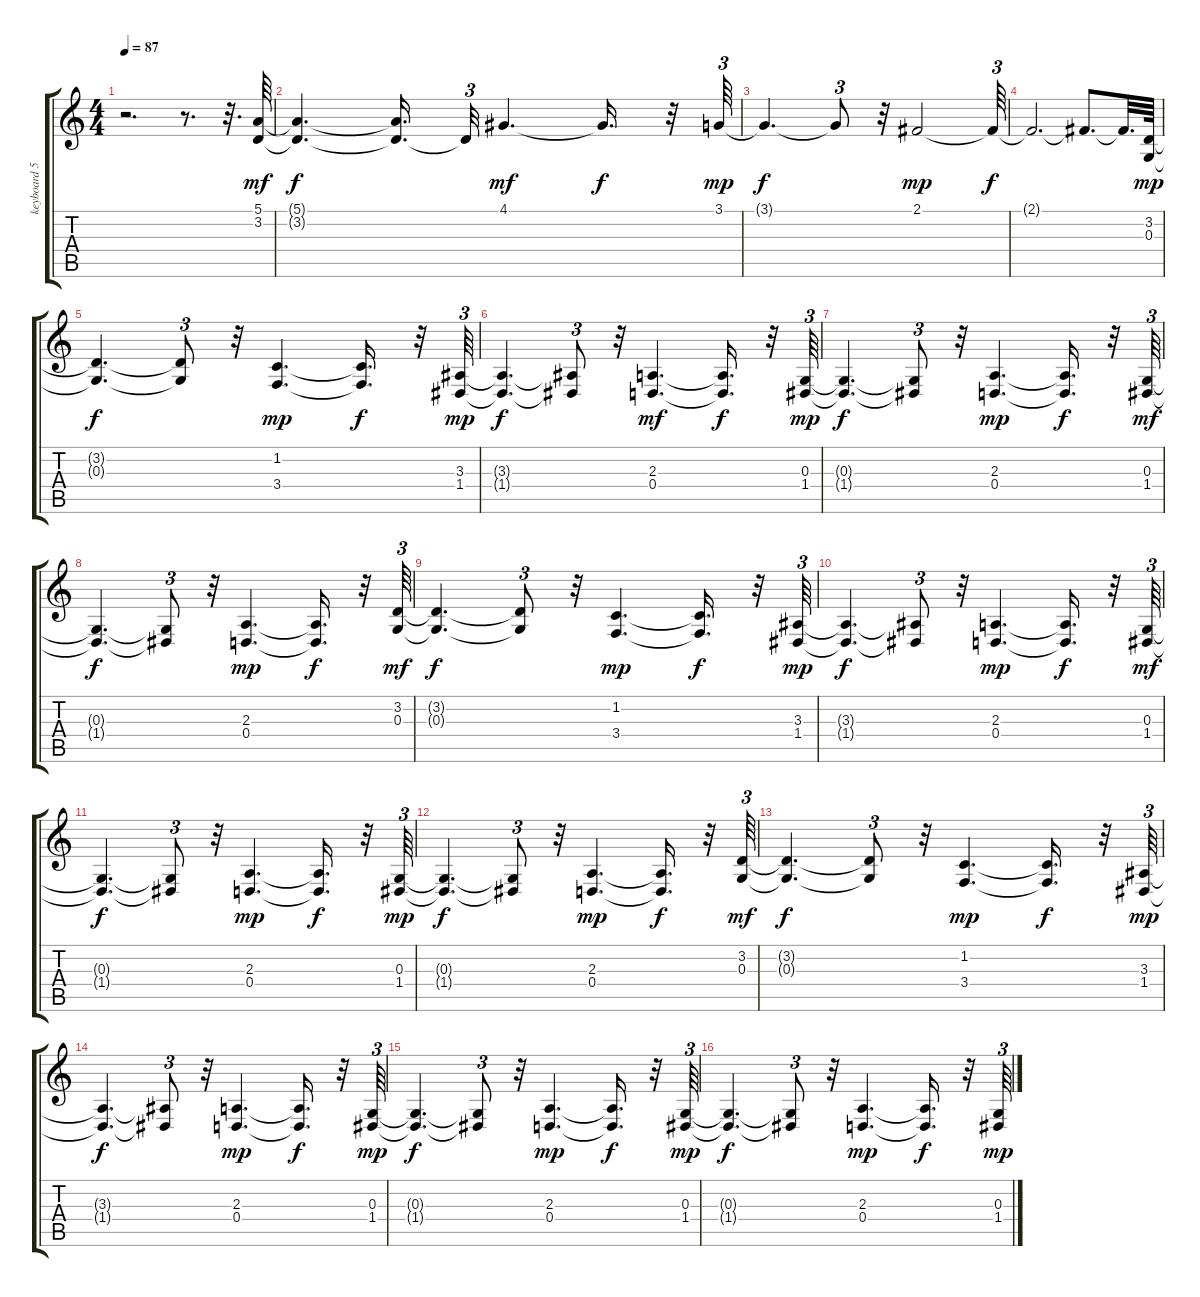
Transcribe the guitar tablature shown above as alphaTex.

\track ("keyboard 5" "keyboard 5") {instrument stringensemble1}
\staff {score tabs}
\tuning (E4 B3 G3 D3 A2 E2) {hide}
\ts (4 4)
\tempo 87
\clef g2
\ks c
r.2{d dy mf} r.8{d} r.32{d} (5.1 3.2).64 |
(5.1{t} 3.2{t}).4{d dy f} (5.1{t} 3.2{t}).16{d} 3.2{t}.32{tu (3 2)} 4.1.4{d dy mf} 4.1{t}.16{d dy f} r.32 3.1.64{tu (3 2) dy mp} |
3.1{t}.4{d dy f} 3.1{t}.8{tu (3 2)} r.32 2.1.2{dy mp} 2.1{t}.64{tu (3 2) dy f} |
2.1{t}.2{d} 2.1{t}.8{d} 2.1{t}.32{d} (3.2 0.3).64{dy mp} |
(3.2{t} 0.3{t}).4{d dy f} (3.2{t} 0.3{t}).8{tu (3 2)} r.32 (1.2 3.4).4{d dy mp} (1.2{t} 3.4{t}).16{d dy f} r.32 (3.3 1.4).64{tu (3 2) dy mp} |
(3.3{t} 1.4{t}).4{d dy f} (3.3{t} 1.4{t}).8{tu (3 2)} r.32 (2.3 0.4).4{d dy mf} (2.3{t} 0.4{t}).16{d dy f} r.32 (0.3 1.4).64{tu (3 2) dy mp} |
(0.3{t} 1.4{t}).4{d dy f} (0.3{t} 1.4{t}).8{tu (3 2)} r.32 (2.3 0.4).4{d dy mp} (2.3{t} 0.4{t}).16{d dy f} r.32 (0.3 1.4).64{tu (3 2) dy mf} |
(0.3{t} 1.4{t}).4{d dy f} (0.3{t} 1.4{t}).8{tu (3 2)} r.32 (2.3 0.4).4{d dy mp} (2.3{t} 0.4{t}).16{d dy f} r.32 (3.2 0.3).64{tu (3 2) dy mf} |
(3.2{t} 0.3{t}).4{d dy f} (3.2{t} 0.3{t}).8{tu (3 2)} r.32 (1.2 3.4).4{d dy mp} (1.2{t} 3.4{t}).16{d dy f} r.32 (3.3 1.4).64{tu (3 2) dy mp} |
(3.3{t} 1.4{t}).4{d dy f} (3.3{t} 1.4{t}).8{tu (3 2)} r.32 (2.3 0.4).4{d dy mp} (2.3{t} 0.4{t}).16{d dy f} r.32 (0.3 1.4).64{tu (3 2) dy mf} |
(0.3{t} 1.4{t}).4{d dy f} (0.3{t} 1.4{t}).8{tu (3 2)} r.32 (2.3 0.4).4{d dy mp} (2.3{t} 0.4{t}).16{d dy f} r.32 (0.3 1.4).64{tu (3 2) dy mp} |
(0.3{t} 1.4{t}).4{d dy f} (0.3{t} 1.4{t}).8{tu (3 2)} r.32 (2.3 0.4).4{d dy mp} (2.3{t} 0.4{t}).16{d dy f} r.32 (3.2 0.3).64{tu (3 2) dy mf} |
(3.2{t} 0.3{t}).4{d dy f} (3.2{t} 0.3{t}).8{tu (3 2)} r.32 (1.2 3.4).4{d dy mp} (1.2{t} 3.4{t}).16{d dy f} r.32 (3.3 1.4).64{tu (3 2) dy mp} |
(3.3{t} 1.4{t}).4{d dy f} (3.3{t} 1.4{t}).8{tu (3 2)} r.32 (2.3 0.4).4{d dy mp} (2.3{t} 0.4{t}).16{d dy f} r.32 (0.3 1.4).64{tu (3 2) dy mp} |
(0.3{t} 1.4{t}).4{d dy f} (0.3{t} 1.4{t}).8{tu (3 2)} r.32 (2.3 0.4).4{d dy mp} (2.3{t} 0.4{t}).16{d dy f} r.32 (0.3 1.4).64{tu (3 2) dy mp} |
(0.3{t} 1.4{t}).4{d dy f} (0.3{t} 1.4{t}).8{tu (3 2)} r.32 (2.3 0.4).4{d dy mp} (2.3{t} 0.4{t}).16{d dy f} r.32 (0.3 1.4).64{tu (3 2) dy mp}
